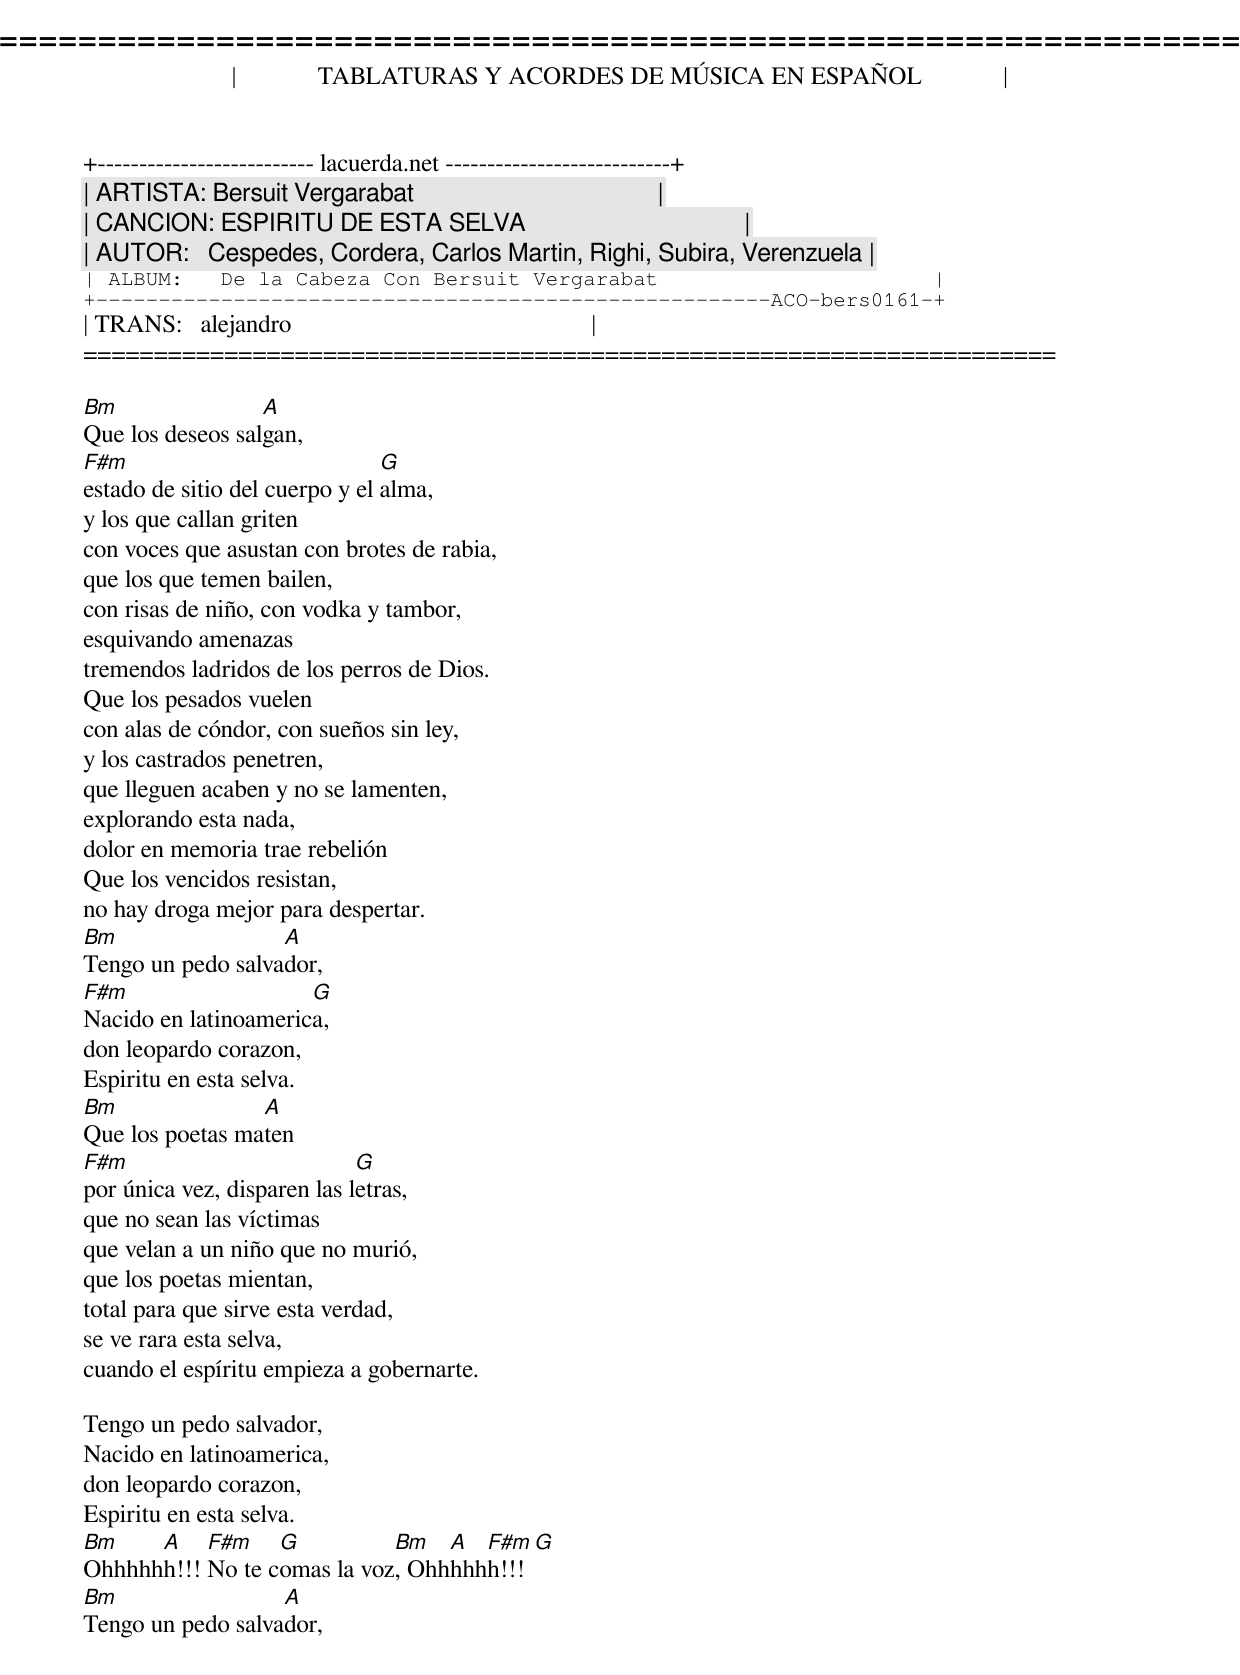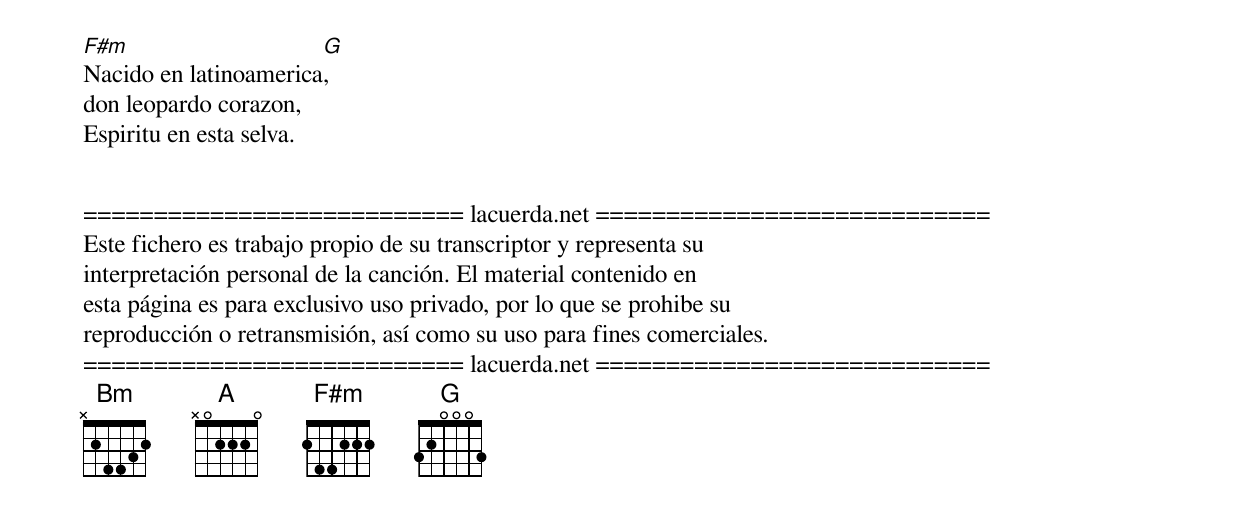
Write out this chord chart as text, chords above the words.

=====================================================================
|             TABLATURAS Y ACORDES DE MÚSICA EN ESPAÑOL             |
+-------------------------- lacuerda.net ---------------------------+
| ARTISTA: Bersuit Vergarabat                                       |
| CANCION: ESPIRITU DE ESTA SELVA                                   |
| AUTOR:   Cespedes, Cordera, Carlos Martin, Righi, Subira, Verenzuela |
| ALBUM:   De la Cabeza Con Bersuit Vergarabat                      |
+------------------------------------------------------ACO-bers0161-+
| TRANS:   alejandro                                                |
=====================================================================

Bm                A
Que los deseos salgan,
F#m                             G
estado de sitio del cuerpo y el alma,
y los que callan griten
con voces que asustan con brotes de rabia,
que los que temen bailen,
con risas de niño, con vodka y tambor,
esquivando amenazas
tremendos ladridos de los perros de Dios.
Que los pesados vuelen
con alas de cóndor, con sueños sin ley,
y los castrados penetren,
que lleguen acaben y no se lamenten,
explorando esta nada,
dolor en memoria trae rebelión
Que los vencidos resistan,
no hay droga mejor para despertar.
Bm                 A
Tengo un pedo salvador,
F#m                   G
Nacido en latinoamerica,
don leopardo corazon,
Espiritu en esta selva.
Bm               A
Que los poetas maten
F#m                          G
por única vez, disparen las letras,
que no sean las víctimas
que velan a un niño que no murió,
que los poetas mientan,
total para que sirve esta verdad,
se ve rara esta selva,
cuando el espíritu empieza a gobernarte.

Tengo un pedo salvador,
Nacido en latinoamerica,
don leopardo corazon,
Espiritu en esta selva.
Bm    A    F#m    G          Bm   A  F#m  G
Ohhhhhh!!! No te comas la voz, Ohhhhhh!!!
Bm                 A
Tengo un pedo salvador,
F#m                    G
Nacido en latinoamerica,
don leopardo corazon,
Espiritu en esta selva.


=========================== lacuerda.net ============================
Este fichero es trabajo propio de su transcriptor y representa su
interpretación personal de la canción. El material contenido en
esta página es para exclusivo uso privado, por lo que se prohibe su
reproducción o retransmisión, así como su uso para fines comerciales.
=========================== lacuerda.net ============================
